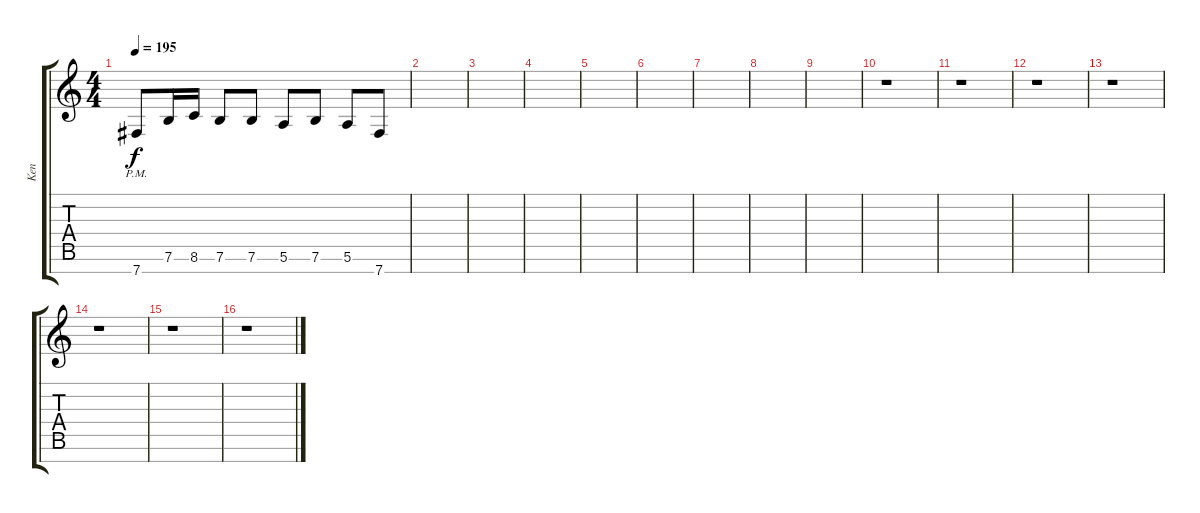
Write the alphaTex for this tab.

\track ("Ken" "Ken") {instrument distortionguitar}
\staff {score tabs}
\tuning (E4 B3 G3 D3 A2 E2 B1) {hide}
\ts (4 4)
\tempo 195
\clef g2
\ks c
7.7{pm}.8{dy f} 7.6.16 8.6.16 7.6.8 7.6.8 5.6.8 7.6.8 5.6.8 7.7.8 |
|
|
|
|
|
|
|
|
r.1 |
r.1 |
r.1 |
r.1 |
r.1 |
r.1 |
r.1
